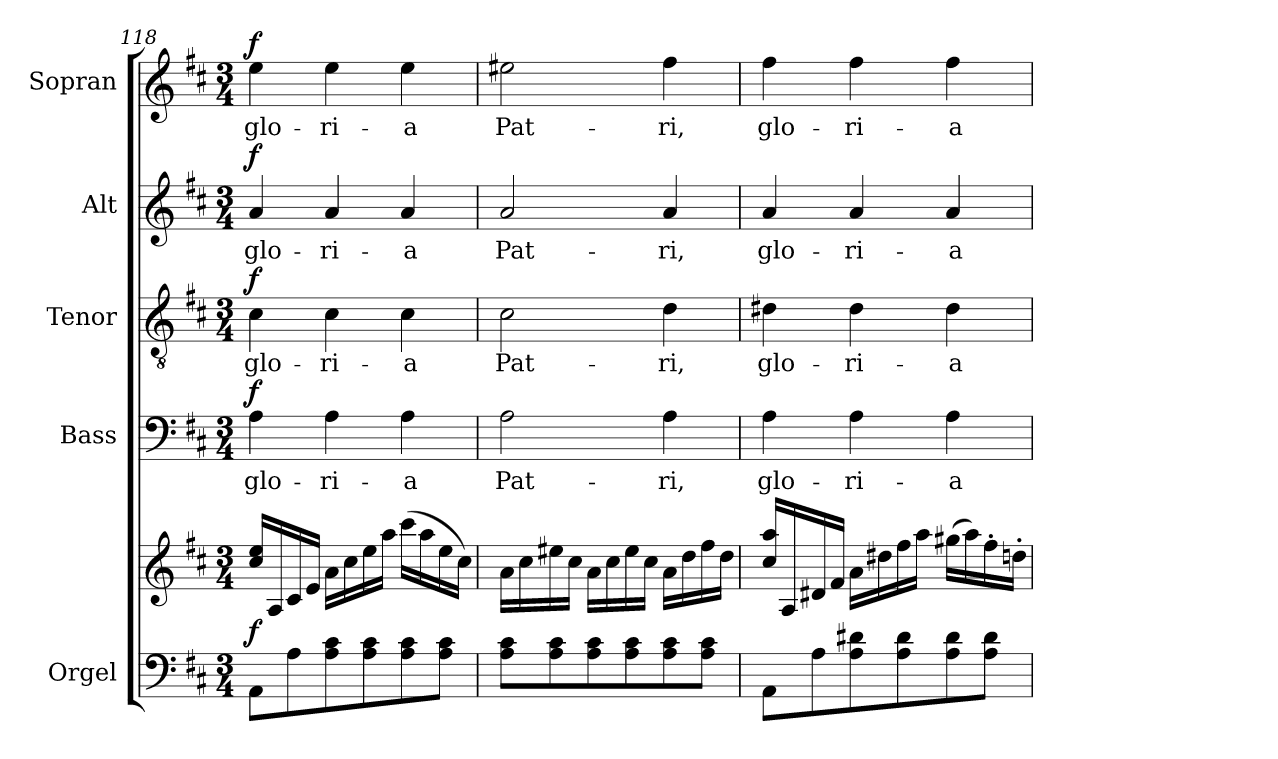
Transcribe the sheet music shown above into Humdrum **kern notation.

**kern	**kern	**dynam	**kern	**text	**dynam	**kern	**text	**dynam	**kern	**text	**dynam	**kern	**text	**dynam
*part5	*part5	*part5	*part4	*part4	*part4	*part3	*part3	*part3	*part2	*part2	*part2	*part1	*part1	*part1
*staff6	*staff5	*staff5/6	*staff4	*staff4	*staff4	*staff3	*staff3	*staff3	*staff2	*staff2	*staff2	*staff1	*staff1	*staff1
*I"Orgel	*	*	*I"Bass	*	*	*I"Tenor	*	*	*I"Alt	*	*	*I"Sopran	*	*
*I'Org.	*	*	*I'B.	*	*	*I'T.	*	*	*I'A.	*	*	*I'S.	*	*
*clefF4	*clefG2	*	*clefF4	*	*	*clefGv2	*	*	*clefG2	*	*	*clefG2	*	*
*k[f#c#]	*k[f#c#]	*	*k[f#c#]	*	*	*k[f#c#]	*	*	*k[f#c#]	*	*	*k[f#c#]	*	*
*D:	*D:	*	*D:	*	*	*D:	*	*	*D:	*	*	*D:	*	*
*M3/4	*M3/4	*	*M3/4	*	*	*M3/4	*	*	*M3/4	*	*	*M3/4	*	*
=118	=118	=118	=118	=118	=118	=118	=118	=118	=118	=118	=118	=118	=118	=118
!	!	!LO:DY:b	!	!LO:LY:b	!LO:DY:a	!	!LO:LY:b	!LO:DY:a	!	!LO:LY:b	!LO:DY:a	!	!LO:LY:b	!LO:DY:a
8AA\L	16cc#/ 16ee/LL	f	4A\	glo-	f	4c#\	glo-	f	4a/	glo-	f	4ee\	glo-	f
.	16A/	.	.	.	.	.	.	.	.	.	.	.	.	.
8A\	16c#/	.	.	.	.	.	.	.	.	.	.	.	.	.
.	16e/JJ	.	.	.	.	.	.	.	.	.	.	.	.	.
!	!	!	!	!LO:LY:b	!	!	!LO:LY:b	!	!	!LO:LY:b	!	!	!LO:LY:b	!
8A\ 8c#\	16a\LL	.	4A\	-ri-	.	4c#\	-ri-	.	4a/	-ri-	.	4ee\	-ri-	.
.	16cc#\	.	.	.	.	.	.	.	.	.	.	.	.	.
8A\ 8c#\	16ee\	.	.	.	.	.	.	.	.	.	.	.	.	.
.	16aa\JJ	.	.	.	.	.	.	.	.	.	.	.	.	.
!	!	!	!	!LO:LY:b	!	!	!LO:LY:b	!	!	!LO:LY:b	!	!	!LO:LY:b	!
8A\ 8c#\	(>16ccc#\LL	.	4A\	-a	.	4c#\	-a	.	4a/	-a	.	4ee\	-a	.
.	16aa\	.	.	.	.	.	.	.	.	.	.	.	.	.
8A\ 8c#\J	16ee\	.	.	.	.	.	.	.	.	.	.	.	.	.
.	16cc#\JJ)	.	.	.	.	.	.	.	.	.	.	.	.	.
=119	=119	=119	=119	=119	=119	=119	=119	=119	=119	=119	=119	=119	=119	=119
!	!	!	!	!LO:LY:b	!	!	!LO:LY:b	!	!	!LO:LY:b	!	!	!LO:LY:b	!
8A\ 8c#\L	16a\LL	.	2A\	Pat-	.	2c#\	Pat-	.	2a/	Pat-	.	2ee#X\	Pat-	.
.	16cc#\	.	.	.	.	.	.	.	.	.	.	.	.	.
8A\ 8c#\	16ee#X\	.	.	.	.	.	.	.	.	.	.	.	.	.
.	16cc#\JJ	.	.	.	.	.	.	.	.	.	.	.	.	.
8A\ 8c#\	16a\LL	.	.	.	.	.	.	.	.	.	.	.	.	.
.	16cc#\	.	.	.	.	.	.	.	.	.	.	.	.	.
8A\ 8c#\	16ee#\	.	.	.	.	.	.	.	.	.	.	.	.	.
.	16cc#\JJ	.	.	.	.	.	.	.	.	.	.	.	.	.
!	!	!	!	!LO:LY:b	!	!	!LO:LY:b	!	!	!LO:LY:b	!	!	!LO:LY:b	!
8A\ 8c#\	16a\LL	.	4A\	-ri,	.	4d\	-ri,	.	4a/	-ri,	.	4ff#\	-ri,	.
.	16dd\	.	.	.	.	.	.	.	.	.	.	.	.	.
8A\ 8c#\J	16ff#\	.	.	.	.	.	.	.	.	.	.	.	.	.
.	16dd\JJ	.	.	.	.	.	.	.	.	.	.	.	.	.
=120	=120	=120	=120	=120	=120	=120	=120	=120	=120	=120	=120	=120	=120	=120
!	!	!	!	!LO:LY:b	!	!	!LO:LY:b	!	!	!LO:LY:b	!	!	!LO:LY:b	!
8AA\L	16cc#/ 16aa/LL	.	4A\	glo-	.	4d#X\	glo-	.	4a/	glo-	.	4ff#\	glo-	.
.	16A/	.	.	.	.	.	.	.	.	.	.	.	.	.
8A\	16d#X/	.	.	.	.	.	.	.	.	.	.	.	.	.
.	16f#/JJ	.	.	.	.	.	.	.	.	.	.	.	.	.
!	!	!	!	!LO:LY:b	!	!	!LO:LY:b	!	!	!LO:LY:b	!	!	!LO:LY:b	!
8A\ 8d#X\	16a\LL	.	4A\	-ri-	.	4d#\	-ri-	.	4a/	-ri-	.	4ff#\	-ri-	.
.	16dd#X\	.	.	.	.	.	.	.	.	.	.	.	.	.
8A\ 8d#\	16ff#\	.	.	.	.	.	.	.	.	.	.	.	.	.
.	16aa\JJ	.	.	.	.	.	.	.	.	.	.	.	.	.
!	!	!	!	!LO:LY:b	!	!	!LO:LY:b	!	!	!LO:LY:b	!	!	!LO:LY:b	!
8A\ 8d#\	(>16gg#X\LL	.	4A\	-a	.	4d#\	-a	.	4a/	-a	.	4ff#\	-a	.
.	16aa\)	.	.	.	.	.	.	.	.	.	.	.	.	.
8A\ 8d#\J	16ff#'>\	.	.	.	.	.	.	.	.	.	.	.	.	.
.	16ddn'>\JJ	.	.	.	.	.	.	.	.	.	.	.	.	.
=	=	=	=	=	=	=	=	=	=	=	=	=	=	=
*-	*-	*-	*-	*-	*-	*-	*-	*-	*-	*-	*-	*-	*-	*-
